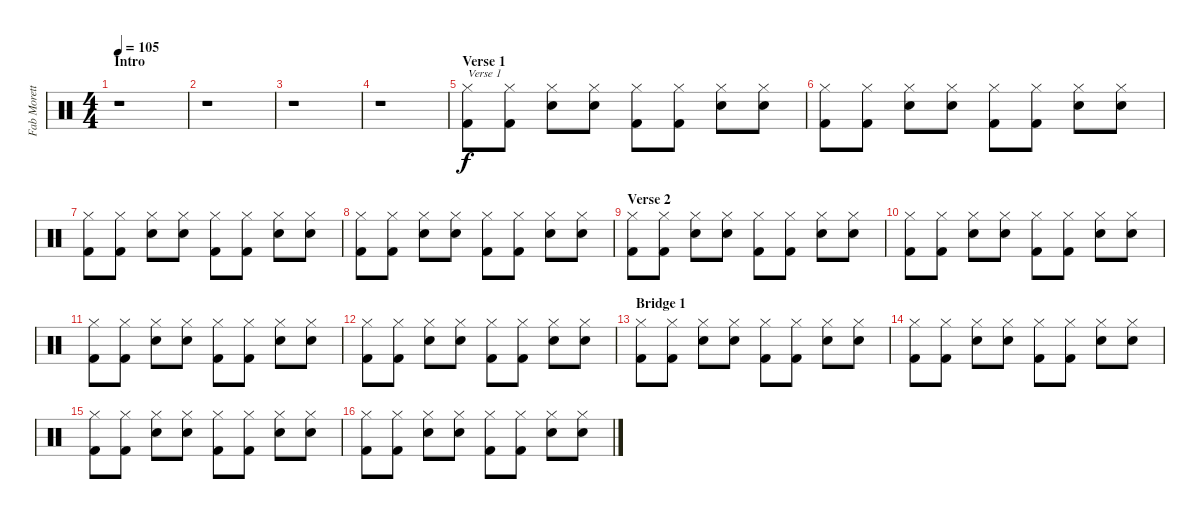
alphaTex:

\track ("Fab Moretti" "Fab Morett") {instrument percussion}
\staff {score}
\articulation defaults
\ts (4 4)
\section ("" "Intro")
\tempo 105
\clef neutral
\ks c
r.1{dy f} |
r.1 |
r.1 |
r.1 |
\section ("" "Verse 1")
("Hi-Hat (closed)" "Kick (hit) 2").8{txt "Verse 1"} ("Hi-Hat (closed)" "Kick (hit) 2").8 ("Hi-Hat (closed)" "Snare (hit) 2").8 ("Hi-Hat (closed)" "Snare (hit) 2").8 ("Hi-Hat (closed)" "Kick (hit) 2").8 ("Hi-Hat (closed)" "Kick (hit) 2").8 ("Hi-Hat (closed)" "Snare (hit) 2").8 ("Hi-Hat (closed)" "Snare (hit) 2").8 |
("Hi-Hat (closed)" "Kick (hit) 2").8 ("Hi-Hat (closed)" "Kick (hit) 2").8 ("Hi-Hat (closed)" "Snare (hit) 2").8 ("Hi-Hat (closed)" "Snare (hit) 2").8 ("Hi-Hat (closed)" "Kick (hit) 2").8 ("Hi-Hat (closed)" "Kick (hit) 2").8 ("Hi-Hat (closed)" "Snare (hit) 2").8 ("Hi-Hat (closed)" "Snare (hit) 2").8 |
("Hi-Hat (closed)" "Kick (hit) 2").8 ("Hi-Hat (closed)" "Kick (hit) 2").8 ("Hi-Hat (closed)" "Snare (hit) 2").8 ("Hi-Hat (closed)" "Snare (hit) 2").8 ("Hi-Hat (closed)" "Kick (hit) 2").8 ("Hi-Hat (closed)" "Kick (hit) 2").8 ("Hi-Hat (closed)" "Snare (hit) 2").8 ("Hi-Hat (closed)" "Snare (hit) 2").8 |
("Hi-Hat (closed)" "Kick (hit) 2").8 ("Hi-Hat (closed)" "Kick (hit) 2").8 ("Hi-Hat (closed)" "Snare (hit) 2").8 ("Hi-Hat (closed)" "Snare (hit) 2").8 ("Hi-Hat (closed)" "Kick (hit) 2").8 ("Hi-Hat (closed)" "Kick (hit) 2").8 ("Hi-Hat (closed)" "Snare (hit) 2").8 ("Hi-Hat (closed)" "Snare (hit) 2").8 |
\section ("" "Verse 2")
("Hi-Hat (closed)" "Kick (hit) 2").8 ("Hi-Hat (closed)" "Kick (hit) 2").8 ("Hi-Hat (closed)" "Snare (hit) 2").8 ("Hi-Hat (closed)" "Snare (hit) 2").8 ("Hi-Hat (closed)" "Kick (hit) 2").8 ("Hi-Hat (closed)" "Kick (hit) 2").8 ("Hi-Hat (closed)" "Snare (hit) 2").8 ("Hi-Hat (closed)" "Snare (hit) 2").8 |
("Hi-Hat (closed)" "Kick (hit) 2").8 ("Hi-Hat (closed)" "Kick (hit) 2").8 ("Hi-Hat (closed)" "Snare (hit) 2").8 ("Hi-Hat (closed)" "Snare (hit) 2").8 ("Hi-Hat (closed)" "Kick (hit) 2").8 ("Hi-Hat (closed)" "Kick (hit) 2").8 ("Hi-Hat (closed)" "Snare (hit) 2").8 ("Hi-Hat (closed)" "Snare (hit) 2").8 |
("Hi-Hat (closed)" "Kick (hit) 2").8 ("Hi-Hat (closed)" "Kick (hit) 2").8 ("Hi-Hat (closed)" "Snare (hit) 2").8 ("Hi-Hat (closed)" "Snare (hit) 2").8 ("Hi-Hat (closed)" "Kick (hit) 2").8 ("Hi-Hat (closed)" "Kick (hit) 2").8 ("Hi-Hat (closed)" "Snare (hit) 2").8 ("Hi-Hat (closed)" "Snare (hit) 2").8 |
("Hi-Hat (closed)" "Kick (hit) 2").8 ("Hi-Hat (closed)" "Kick (hit) 2").8 ("Hi-Hat (closed)" "Snare (hit) 2").8 ("Hi-Hat (closed)" "Snare (hit) 2").8 ("Hi-Hat (closed)" "Kick (hit) 2").8 ("Hi-Hat (closed)" "Kick (hit) 2").8 ("Hi-Hat (closed)" "Snare (hit) 2").8 ("Hi-Hat (closed)" "Snare (hit) 2").8 |
\section ("" "Bridge 1")
("Hi-Hat (closed)" "Kick (hit) 2").8 ("Hi-Hat (closed)" "Kick (hit) 2").8 ("Hi-Hat (closed)" "Snare (hit) 2").8 ("Hi-Hat (closed)" "Snare (hit) 2").8 ("Hi-Hat (closed)" "Kick (hit) 2").8 ("Hi-Hat (closed)" "Kick (hit) 2").8 ("Hi-Hat (closed)" "Snare (hit) 2").8 ("Hi-Hat (closed)" "Snare (hit) 2").8 |
("Hi-Hat (closed)" "Kick (hit) 2").8 ("Hi-Hat (closed)" "Kick (hit) 2").8 ("Hi-Hat (closed)" "Snare (hit) 2").8 ("Hi-Hat (closed)" "Snare (hit) 2").8 ("Hi-Hat (closed)" "Kick (hit) 2").8 ("Hi-Hat (closed)" "Kick (hit) 2").8 ("Hi-Hat (closed)" "Snare (hit) 2").8 ("Hi-Hat (closed)" "Snare (hit) 2").8 |
("Hi-Hat (closed)" "Kick (hit) 2").8 ("Hi-Hat (closed)" "Kick (hit) 2").8 ("Hi-Hat (closed)" "Snare (hit) 2").8 ("Hi-Hat (closed)" "Snare (hit) 2").8 ("Hi-Hat (closed)" "Kick (hit) 2").8 ("Hi-Hat (closed)" "Kick (hit) 2").8 ("Hi-Hat (closed)" "Snare (hit) 2").8 ("Hi-Hat (closed)" "Snare (hit) 2").8 |
("Hi-Hat (closed)" "Kick (hit) 2").8 ("Hi-Hat (closed)" "Kick (hit) 2").8 ("Hi-Hat (closed)" "Snare (hit) 2").8 ("Hi-Hat (closed)" "Snare (hit) 2").8 ("Hi-Hat (closed)" "Kick (hit) 2").8 ("Hi-Hat (closed)" "Kick (hit) 2").8 ("Hi-Hat (closed)" "Snare (hit) 2").8 ("Hi-Hat (closed)" "Snare (hit) 2").8
